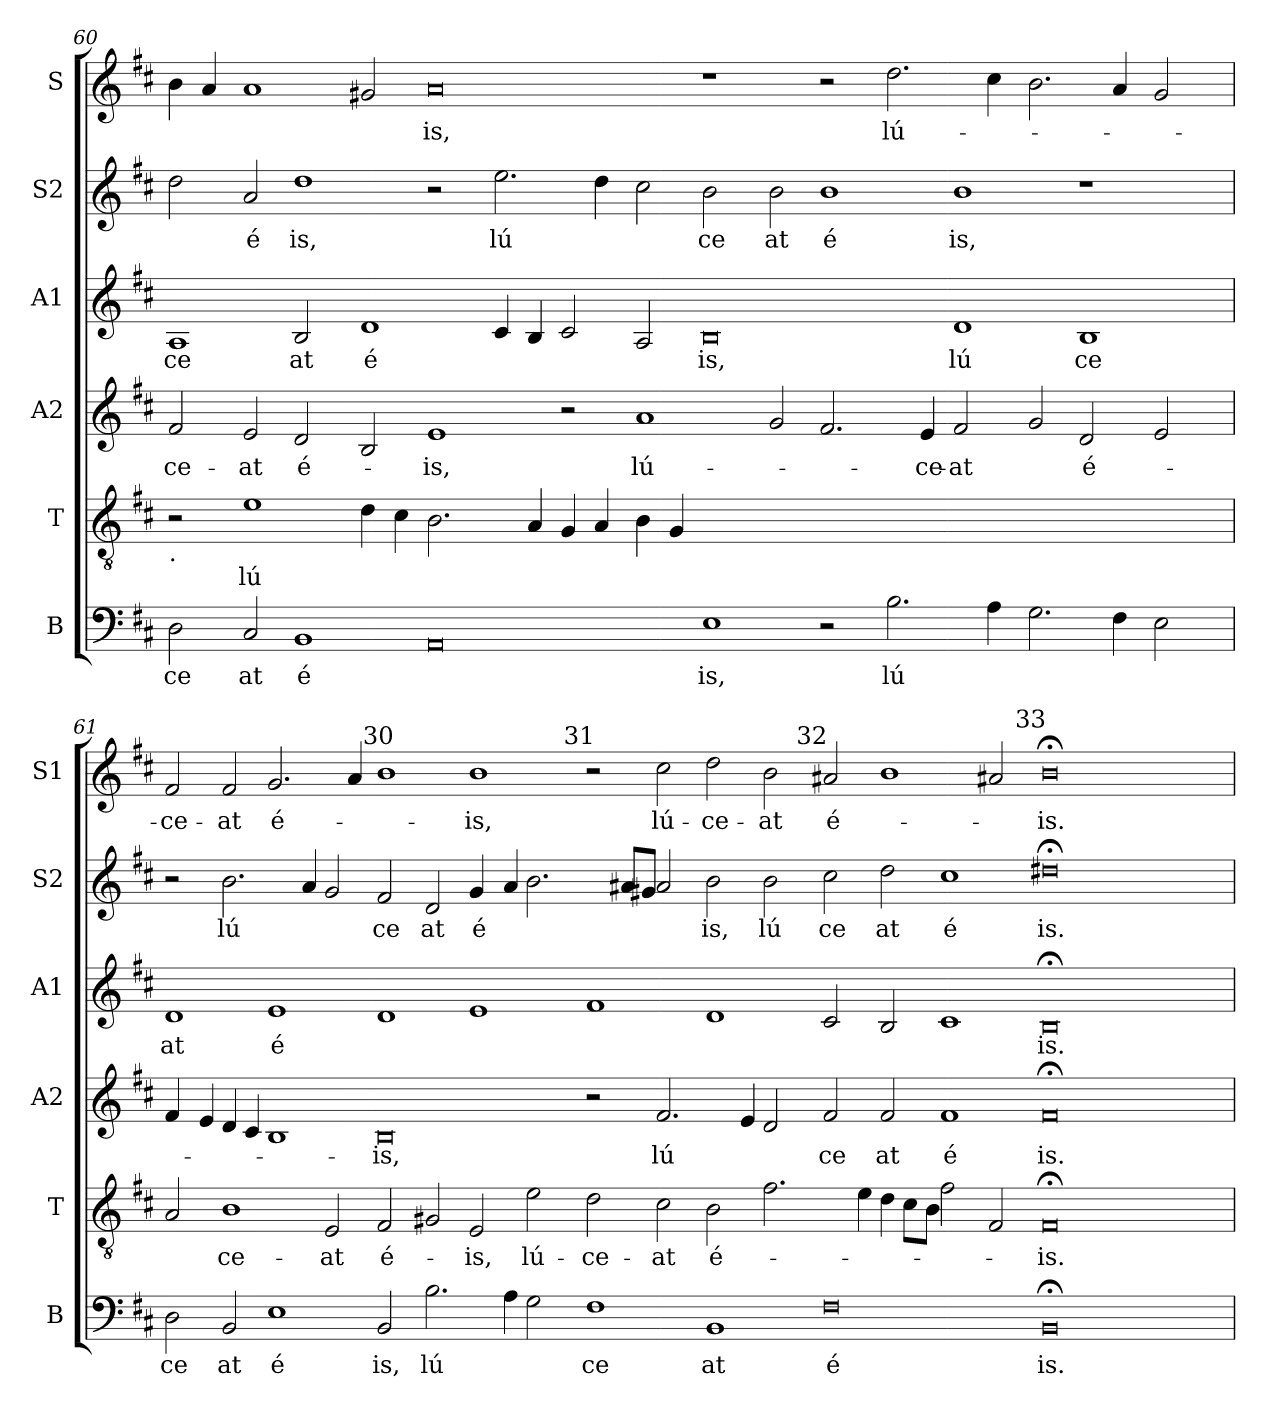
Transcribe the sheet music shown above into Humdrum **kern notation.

**kern	**text	**kern	**text	**kern	**text	**kern	**text	**kern	**text	**kern	**text
*part6	*part6	*part5	*part5	*part4	*part4	*part3	*part3	*part2	*part2	*part1	*part1
*staff6	*staff6	*staff5	*staff5	*staff4	*staff4	*staff3	*staff3	*staff2	*staff2	*staff1	*staff1
*I"B	*	*I"T	*	*I"A2	*	*I"A1	*	*I"S2	*	*I"S	*
*I'B	*	*I'T	*	*I'A2	*	*I'A1	*	*I'S2	*	*I'S1	*
!!LO:PB:g=z
*clefF4	*	*clefGv2	*	*clefG2	*	*clefG2	*	*clefG2	*	*clefG2	*
*k[f#c#]	*	*k[f#c#]	*	*k[f#c#]	*	*k[f#c#]	*	*k[f#c#]	*	*k[f#c#]	*
*D:	*	*D:	*	*D:	*	*D:	*	*D:	*	*D:	*
=60	=60	=60	=60	=60	=60	=60	=60	=60	=60	=60	=60
!	!	!LO:TX:b:t=.	!	!	!	!	!	!	!	!	!
!	!LO:LY:b:cj	!	!	!	!LO:LY:b:cj	!	!LO:LY:b:cj	!	!	!	!
*	*	*	*	*	*	*	*	*	*	*^	*
2D\	-ce	2r	.	2f#/	ce-	1A	ce	2dd\	.	4b\	4ryy	.
.	.	.	.	.	.	.	.	.	.	4a/	32.ryy	.
.	.	.	.	.	.	.	.	.	.	.	1ryy	.
!	!LO:LY:b:cj	!	!LO:LY:b:cj	!	!LO:LY:b:cj	!	!	!	!LO:LY:b:cj	!	!	!
2C#/	at	1e	lú	2e/	-at	.	.	2a/	é	1a	.	.
!	!LO:LY:b:rj	!	!	!	!LO:LY:b:cj	!	!LO:LY:b:cj	!	!LO:LY:b:cj	!	!	!
1BB	é	.	.	2d/	é-	2B/	at	1dd	is,	.	.	.
.	.	.	.	.	.	.	.	.	.	.	1ryy	.
!	!	!	!	!	!	!	!LO:LY:b:rj	!	!	!	!	!
.	.	4d\	.	2B/	.	1d	é	.	.	2g#X/	.	.
.	.	4c#\	.	.	.	.	.	.	.	.	.	.
!	!	!	!	!	!LO:LY:b:cj	!	!	!	!	!	!	!LO:LY:b:cj
0AA	.	2.B\	.	1e	-is,	.	.	2r	.	0a	.	-is,
.	.	.	.	.	.	.	.	.	.	.	1ryy	.
!	!	!	!	!	!	!	!	!	!LO:LY:b:cj	!	!	!
.	.	.	.	.	.	4c#/	.	2.ee\	lú	.	.	.
.	.	4A/	.	.	.	4B/	.	.	.	.	.	.
.	.	4G/	.	2r	.	2c#/	.	.	.	.	.	.
.	.	4A/	.	.	.	.	.	4dd\	.	.	.	.
.	.	.	.	.	.	.	.	.	.	.	1ryy	.
!	!	!	!	!	!LO:LY:b:cj	!	!	!	!	!	!	!
.	.	4B\	.	1a	lú-	2A/	.	2cc#\	.	.	.	.
.	.	4G/	.	.	.	.	.	.	.	.	.	.
!	!LO:LY:b:cj	!	!	!	!	!	!LO:LY:b:cj	!	!LO:LY:b:cj	!	!	!
1E	is,	00ryy	.	.	.	0B	is,	2b\	ce	1r	.	.
.	.	.	.	.	.	.	.	.	.	.	1ryy	.
!	!	!	!	!	!	!	!	!	!LO:LY:b:cj	!	!	!
.	.	.	.	2g/	.	.	.	2b\	at	.	.	.
!	!	!	!	!	!	!	!	!	!LO:LY:b:cj	!	!	!
2r	.	.	.	2.f#/	.	.	.	1b	é	2r	.	.
.	.	.	.	.	.	.	.	.	.	.	1ryy	.
!	!LO:LY:b:cj	!	!	!	!	!	!	!	!	!	!	!LO:LY:b:cj
2.B\	lú	.	.	.	.	.	.	.	.	2.dd\	.	lú-
!	!	!	!	!	!LO:LY:b:cj	!	!	!	!	!	!	!
.	.	.	.	4e/	-ce-	.	.	.	.	.	.	.
!	!	!	!	!	!LO:LY:b:cj	!	!LO:LY:b:cj	!	!LO:LY:b:cj	!	!	!
.	.	.	.	2f#/	-at	1d	lú	1b	is,	.	.	.
4A\	.	.	.	.	.	.	.	.	.	4cc#\	.	.
.	.	.	.	.	.	.	.	.	.	.	1ryy	.
2.G\	.	.	.	2g/	.	.	.	.	.	2.b\	.	.
!	!	!	!	!	!LO:LY:b:cj	!	!LO:LY:b:cj	!	!	!	!	!
.	.	.	.	2d/	é-	1B	ce	1r	.	.	.	.
4F#\	.	.	.	.	.	.	.	.	.	4a/	.	.
.	.	.	.	.	.	.	.	.	.	.	2ryy	.
2E\	.	.	.	2e/	.	.	.	.	.	2g#/	.	.
.	.	.	.	.	.	.	.	.	.	.	8ryy	.
.	.	.	.	.	.	.	.	.	.	.	16ryy	.
.	.	.	.	.	.	.	.	.	.	.	64ryy	.
!!LO:LB:g=z
=61	=61	=61	=61	=61	=61	=61	=61	=61	=61	=61	=61	=61
!	!LO:LY:b:cj	!	!	!	!	!	!LO:LY:b:cj	!	!	!	!	!LO:LY:b:cj
*	*	*^	*	*	*	*	*	*	*	*^	*	*
*	*	*	*^	*	*	*	*	*	*	*	*	*	*^	*
2D\	ce	2A/	16ryy	16..ryy	.	4f#/	.	1d	at	2r	.	2f#/	1...ryy	1ryy	1ryy	-ce-
.	.	.	1ryy	.	.	.	.	.	.	.	.	.	.	.	.	.
.	.	.	.	1ryy	.	.	.	.	.	.	.	.	.	.	.	.
.	.	.	.	.	.	4e/	.	.	.	.	.	.	.	.	.	.
!	!LO:LY:b:cj	!	!	!	!LO:LY:b:cj	!	!	!	!	!	!LO:LY:b:cj	!	!	!	!	!LO:LY:b:cj
2BB/	at	1B	.	.	ce-	4d/	.	.	.	2.b\	lú	2f#/	.	.	.	-at
.	.	.	.	.	.	4c#/	.	.	.	.	.	.	.	.	.	.
!	!LO:LY:b:cj	!	!	!	!	!	!	!	!LO:LY:b:rj	!	!	!	!	!	!	!LO:LY:b:cj
1E	é	.	.	.	.	1B	.	1e	é	.	.	2.g/	.	1ryy	1ryy	é-
.	.	.	1ryy	.	.	.	.	.	.	.	.	.	.	.	.	.
.	.	.	.	1ryy	.	.	.	.	.	.	.	.	.	.	.	.
.	.	.	.	.	.	.	.	.	.	4a/	.	.	.	.	.	.
!	!	!	!	!	!LO:LY:b:cj	!	!	!	!	!	!	!	!	!	!	!
.	.	2E/	.	.	-at	.	.	.	.	2g/	.	.	.	.	.	.
.	.	.	.	.	.	.	.	.	.	.	.	4a/	.	.	.	.
!	!	!	!	!	!	!	!	!	!	!	!	!	!LO:TX:a:t=30	!	!	!
.	.	.	.	.	.	.	.	.	.	.	.	.	1ryy	.	.	.
!	!LO:LY:b:cj	!	!	!	!LO:LY:b:cj	!	!LO:LY:b:cj	!	!	!	!LO:LY:b:cj	!	!	!	!	!
2BB/	is,	2F#/	.	.	é-	0B	-is,	1d	.	2f#/	ce	1b	.	1ryy	1ryy	.
.	.	.	1ryy	.	.	.	.	.	.	.	.	.	.	.	.	.
.	.	.	.	1ryy	.	.	.	.	.	.	.	.	.	.	.	.
!	!LO:LY:b:cj	!	!	!	!	!	!	!	!	!	!LO:LY:b:cj	!	!	!	!	!
2.B\	lú	2G#X/	.	.	.	.	.	.	.	2d/	at	.	.	.	.	.
.	.	.	.	.	.	.	.	.	.	.	.	.	1ryy	.	.	.
!	!	!	!	!	!LO:LY:b:cj	!	!	!	!	!	!LO:LY:b:cj	!	!	!	!	!LO:LY:b:cj
.	.	2E/	.	.	-is,	.	.	1e	.	4g/	é	1b	.	2ryy	1ryy	-is,
.	.	.	1ryy	.	.	.	.	.	.	.	.	.	.	.	.	.
.	.	.	.	1ryy	.	.	.	.	.	.	.	.	.	.	.	.
4A\	.	.	.	.	.	.	.	.	.	4a/	.	.	.	.	.	.
!	!	!	!	!	!LO:LY:b:cj	!	!	!	!	!	!	!	!	!	!	!
2G\	.	2e\	.	.	lú-	.	.	.	.	2.b\	.	.	.	4ryy	.	.
.	.	.	.	.	.	.	.	.	.	.	.	.	.	16ryy	.	.
.	.	.	.	.	.	.	.	.	.	.	.	.	.	64ryy	.	.
!	!	!	!	!	!	!	!	!	!	!	!	!	!	!LO:TX:a:t=31	!	!
.	.	.	.	.	.	.	.	.	.	.	.	.	.	1ryy	.	.
.	.	.	.	.	.	.	.	.	.	.	.	.	1ryy	.	.	.
!	!LO:LY:b:cj	!	!	!	!LO:LY:b:cj	!	!	!	!	!	!	!	!	!	!	!
1F#	ce	2d\	.	.	-ce-	2r	.	1f#	.	.	.	2r	.	.	1ryy	.
.	.	.	1ryy	.	.	.	.	.	.	.	.	.	.	.	.	.
.	.	.	.	1ryy	.	.	.	.	.	.	.	.	.	.	.	.
.	.	.	.	.	.	.	.	.	.	8a#X/L	.	.	.	.	.	.
.	.	.	.	.	.	.	.	.	.	8g#/J	.	.	.	.	.	.
!	!	!	!	!	!LO:LY:b:cj	!	!LO:LY:b:cj	!	!	!	!	!	!	!	!	!LO:LY:b:cj
.	.	2c#\	.	.	-at	2.f#/	lú	.	.	2a#/	.	2cc#\	.	.	.	lú-
.	.	.	.	.	.	.	.	.	.	.	.	.	.	1ryy	.	.
.	.	.	.	.	.	.	.	.	.	.	.	.	1ryy	.	.	.
!	!LO:LY:b:cj	!	!	!	!LO:LY:b:cj	!	!	!	!	!	!LO:LY:b:cj	!	!	!	!	!LO:LY:b:cj
1BB	at	2B\	.	.	é-	.	.	1d	.	2b\	is,	2dd\	.	.	2ryy	-ce-
.	.	.	1ryy	.	.	.	.	.	.	.	.	.	.	.	.	.
.	.	.	.	1ryy	.	.	.	.	.	.	.	.	.	.	.	.
.	.	.	.	.	.	4e/	.	.	.	.	.	.	.	.	.	.
!	!	!	!	!	!	!	!	!	!	!	!LO:LY:b:cj	!	!	!	!	!LO:LY:b:cj
.	.	2.f#\	.	.	.	2d/	.	.	.	2b\	lú	2b\	.	.	4ryy	-at
.	.	.	.	.	.	.	.	.	.	.	.	.	.	.	16ryy	.
!	!	!	!	!	!	!	!	!	!	!	!	!	!	!	!LO:TX:a:t=32	!
.	.	.	.	.	.	.	.	.	.	.	.	.	.	.	1ryy	.
.	.	.	.	.	.	.	.	.	.	.	.	.	.	1ryy	.	.
.	.	.	.	.	.	.	.	.	.	.	.	.	1ryy	.	.	.
!	!LO:LY:b:cj	!	!	!	!	!	!LO:LY:b:cj	!	!	!	!LO:LY:b:cj	!	!	!	!	!LO:LY:b:cj
0F#	é	.	.	.	.	2f#/	ce	2c#/	.	2cc#\	ce	2a#X/	.	.	.	é-
.	.	.	1ryy	.	.	.	.	.	.	.	.	.	.	.	.	.
.	.	.	.	1ryy	.	.	.	.	.	.	.	.	.	.	.	.
.	.	4e\	.	.	.	.	.	.	.	.	.	.	.	.	.	.
!	!	!	!	!	!	!	!LO:LY:b:cj	!	!	!	!LO:LY:b:cj	!	!	!	!	!
.	.	4d\	.	.	.	2f#/	at	2B/	.	2dd\	at	1b	.	.	.	.
.	.	8c#\L	.	.	.	.	.	.	.	.	.	.	.	.	.	.
.	.	.	.	.	.	.	.	.	.	.	.	.	.	.	1ryy	.
.	.	.	.	.	.	.	.	.	.	.	.	.	.	1ryy	.	.
.	.	8B\J	.	.	.	.	.	.	.	.	.	.	1ryy	.	.	.
!	!	!	!	!	!	!	!LO:LY:b:cj	!	!	!	!LO:LY:b:cj	!	!	!	!	!
.	.	2f#\	.	.	.	1f#	é	1c#	.	1cc#	é	.	.	.	.	.
.	.	.	1ryy	.	.	.	.	.	.	.	.	.	.	.	.	.
.	.	.	.	1ryy	.	.	.	.	.	.	.	.	.	.	.	.
.	.	2F#/	.	.	.	.	.	.	.	.	.	2a#X/	.	.	.	.
!	!	!	!	!	!	!	!	!	!	!	!	!	!	!	!LO:TX:a:t=33	!
.	.	.	.	.	.	.	.	.	.	.	.	.	.	.	1ryy	.
.	.	.	.	.	.	.	.	.	.	.	.	.	.	1ryy	.	.
.	.	.	.	.	.	.	.	.	.	.	.	.	1ryy	.	.	.
!	!LO:LY:b:cj	!	!	!	!LO:LY:b:cj	!	!LO:LY:b:cj	!	!LO:LY:b:cj	!	!LO:LY:b:cj	!	!	!	!	!LO:LY:b:cj
0BB;<	is.	0F#;<	.	.	-is.	0f#;<	is.	0B;<	is.	0dd#X;<	is.	0b;<	.	.	.	-is.
.	.	.	1ryy	.	.	.	.	.	.	.	.	.	.	.	.	.
.	.	.	.	1ryy	.	.	.	.	.	.	.	.	.	.	.	.
.	.	.	.	.	.	.	.	.	.	.	.	.	.	.	1ryy	.
.	.	.	.	.	.	.	.	.	.	.	.	.	.	1ryy	.	.
.	.	.	.	.	.	.	.	.	.	.	.	.	1ryy	.	.	.
.	.	.	2...ryy	.	.	.	.	.	.	.	.	.	.	.	.	.
.	.	.	.	2ryy	.	.	.	.	.	.	.	.	.	.	.	.
.	.	.	.	4ryy	.	.	.	.	.	.	.	.	.	.	.	.
.	.	.	.	.	.	.	.	.	.	.	.	.	.	.	8.ryy	.
.	.	.	.	.	.	.	.	.	.	.	.	.	.	8ryy	.	.
.	.	.	.	8ryy	.	.	.	.	.	.	.	.	.	.	.	.
.	.	.	.	.	.	.	.	.	.	.	.	.	8ryy	.	.	.
.	.	.	.	.	.	.	.	.	.	.	.	.	.	32.ryy	.	.
.	.	.	.	64ryy	.	.	.	.	.	.	.	.	.	.	.	.
*	*	*v	*v	*v	*	*	*	*	*	*	*	*v	*v	*v	*v	*
=	=!	=	=!	=	=!	=	=!	=	=!	=!	=!
*-	*-	*-	*-	*-	*-	*-	*-	*-	*-	*-	*-
